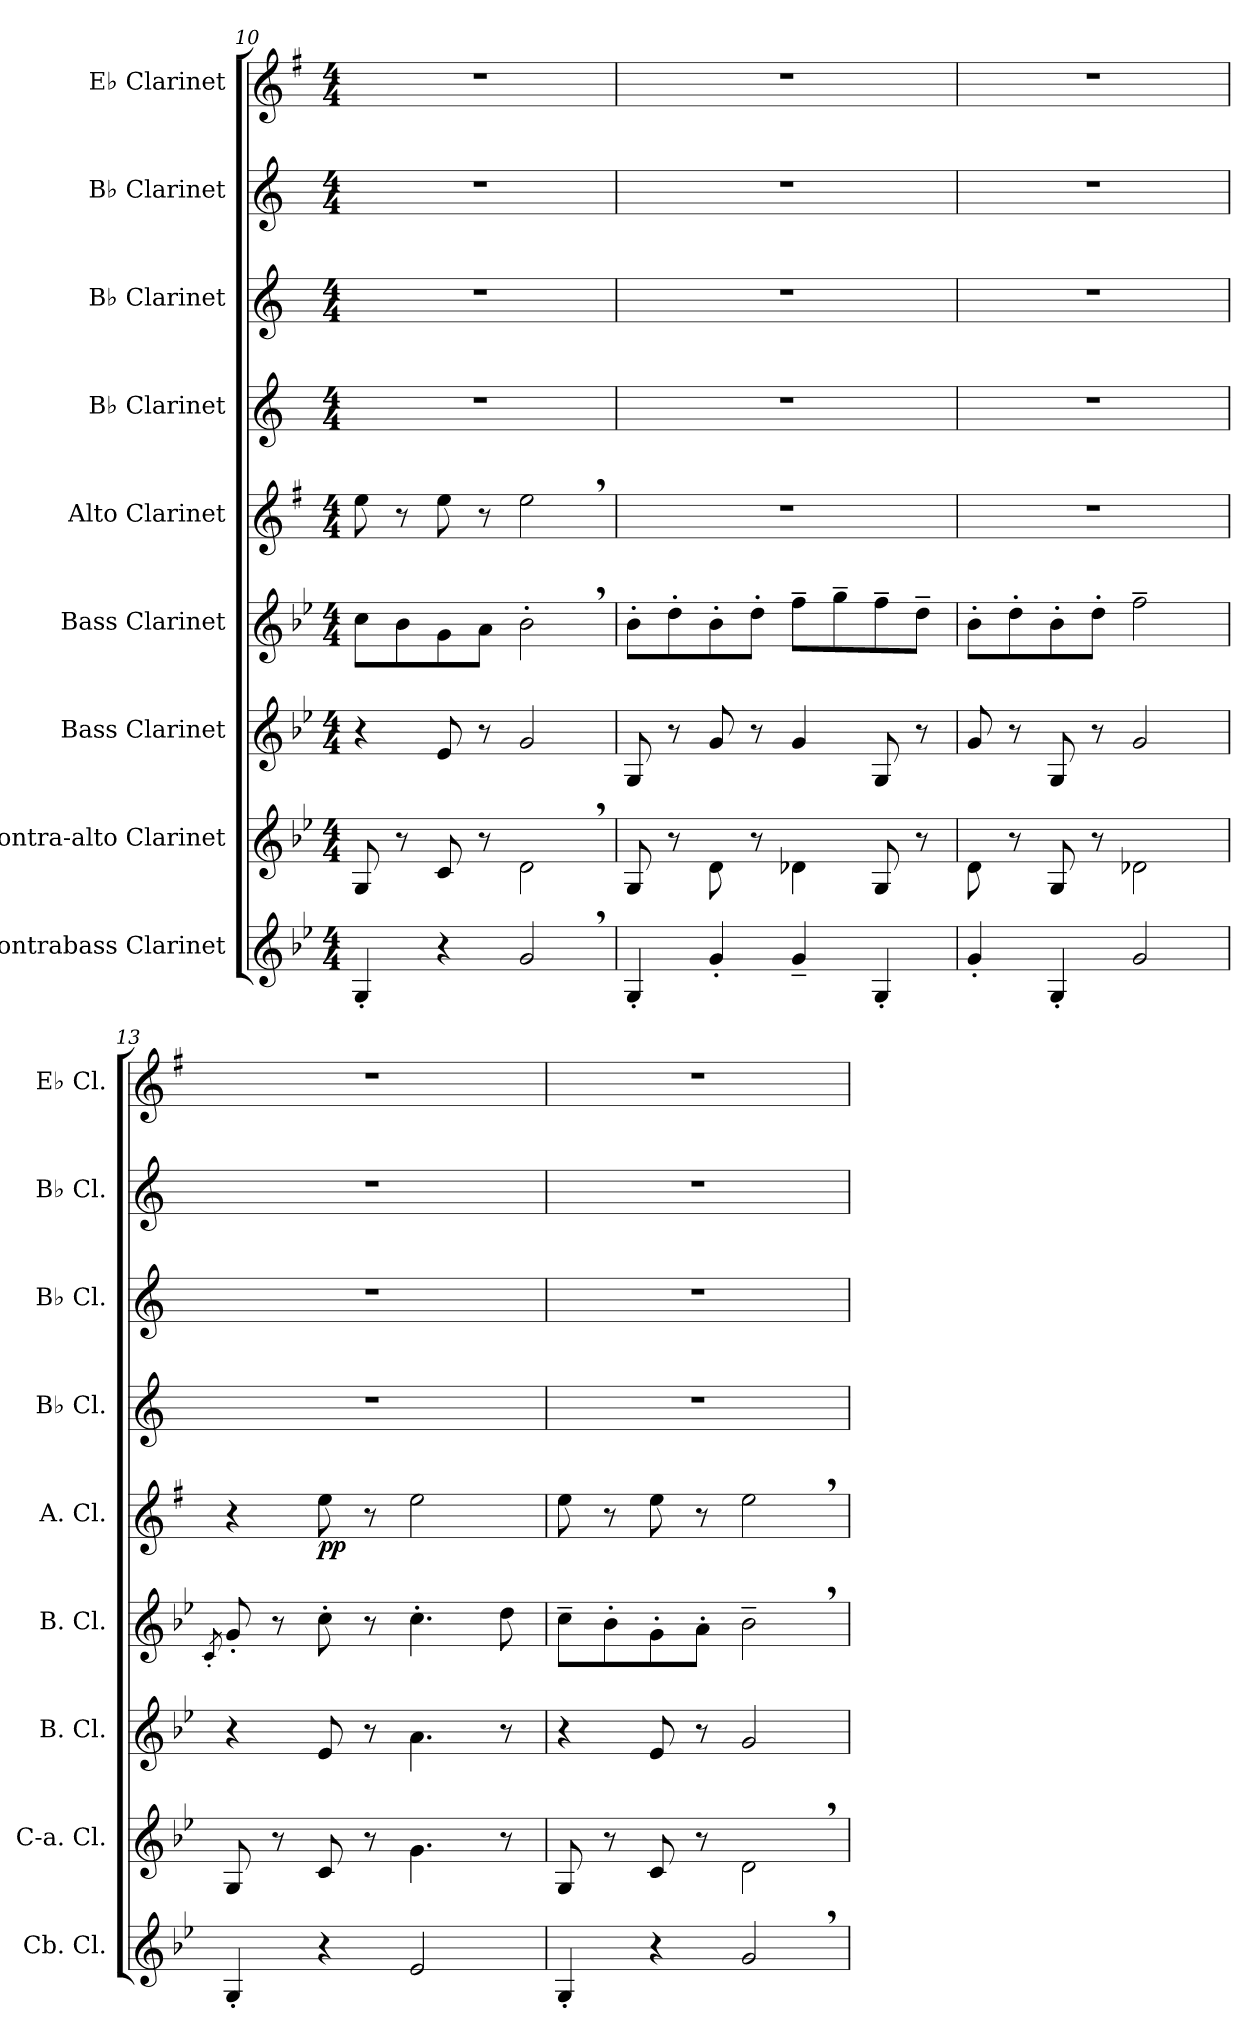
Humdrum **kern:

**kern	**kern	**kern	**kern	**kern	**dynam	**kern	**kern	**kern	**kern
*part9	*part8	*part7	*part6	*part5	*part5	*part4	*part3	*part2	*part1
*staff9	*staff8	*staff7	*staff6	*staff5	*staff5	*staff4	*staff3	*staff2	*staff1
*I"Contrabass Clarinet	*I"Contra-alto Clarinet	*I"Bass Clarinet	*I"Bass Clarinet	*I"Alto Clarinet	*	*I"B♭ Clarinet	*I"B♭ Clarinet	*I"B♭ Clarinet	*I"E♭ Clarinet
*I'Cb. Cl.	*I'C-a. Cl.	*I'B. Cl.	*I'B. Cl.	*I'A. Cl.	*	*I'B♭ Cl.	*I'B♭ Cl.	*I'B♭ Cl.	*I'E♭ Cl.
*clefG2	*clefG2	*clefG2	*clefG2	*clefG2	*	*clefG2	*clefG2	*clefG2	*clefG2
*ITrd15c26	*ITrd12c21	*ITrd8c14	*ITrd8c14	*ITrd5c9	*	*ITrd1c2	*ITrd1c2	*ITrd1c2	*ITrd-2c-3
*k[b-e-]	*k[b-e-]	*k[b-e-]	*k[b-e-]	*k[b-e-]	*	*k[b-e-]	*k[b-e-]	*k[b-e-]	*k[b-e-]
*M4/4	*M4/4	*M4/4	*M4/4	*M4/4	*	*M4/4	*M4/4	*M4/4	*M4/4
=10	=10	=10	=10	=10	=10	=10	=10	=10	=10
4GGG'/	8GG/	4r	8c\L	8g\	.	1r	1r	1r	1r
.	8r	.	8B-\	8r	.	.	.	.	.
4r	8C/	8E-/	8G\	8g\	.	.	.	.	.
.	8r	8r	8A\J	8r	.	.	.	.	.
2GG,/	2D,\	2G/	2B-',\	2g,\	.	.	.	.	.
=11	=11	=11	=11	=11	=11	=11	=11	=11	=11
4GGG'/	8GG/	8GG/	8B-'\L	1r	.	1r	1r	1r	1r
.	8r	8r	8d'\	.	.	.	.	.	.
4GG'/	8D\	8G/	8B-'\	.	.	.	.	.	.
.	8r	8r	8d'\J	.	.	.	.	.	.
4GG~/	4D-X\	4G/	8f~\L	.	.	.	.	.	.
.	.	.	8g~\	.	.	.	.	.	.
4GGG'/	8GG/	8GG/	8f~\	.	.	.	.	.	.
.	8r	8r	8d~\J	.	.	.	.	.	.
=12	=12	=12	=12	=12	=12	=12	=12	=12	=12
4GG'/	8D\	8G/	8B-'\L	1r	.	1r	1r	1r	1r
.	8r	8r	8d'\	.	.	.	.	.	.
4GGG'/	8GG/	8GG/	8B-'\	.	.	.	.	.	.
.	8r	8r	8d'\J	.	.	.	.	.	.
2GG/	2D-X\	2G/	2f~\	.	.	.	.	.	.
=13	=13	=13	=13	=13	=13	=13	=13	=13	=13
.	.	.	8qC'/	.	.	.	.	.	.
4GGG'/	8GG/	4r	8G'/	4r	.	1r	1r	1r	1r
.	8r	.	8r	.	.	.	.	.	.
!	!	!	!	!	!LO:DY:b	!	!	!	!
4r	8C/	8E-/	8c'\	8g\	pp	.	.	.	.
.	8r	8r	8r	8r	.	.	.	.	.
2EE-/	4.G\	4.A\	4.c'\	2g\	.	.	.	.	.
.	8r	8r	8d\	.	.	.	.	.	.
!!LO:PB:g=z
=14	=14	=14	=14	=14	=14	=14	=14	=14	=14
4GGG'/	8GG/	4r	8c~\L	8g\	.	1r	1r	1r	1r
.	8r	.	8B-'\	8r	.	.	.	.	.
4r	8C/	8E-/	8G'\	8g\	.	.	.	.	.
.	8r	8r	8A'\J	8r	.	.	.	.	.
2GG,/	2D,\	2G/	2B-~,\	2g,\	.	.	.	.	.
=	=	=	=	=	=	=	=	=	=
*-	*-	*-	*-	*-	*-	*-	*-	*-	*-
